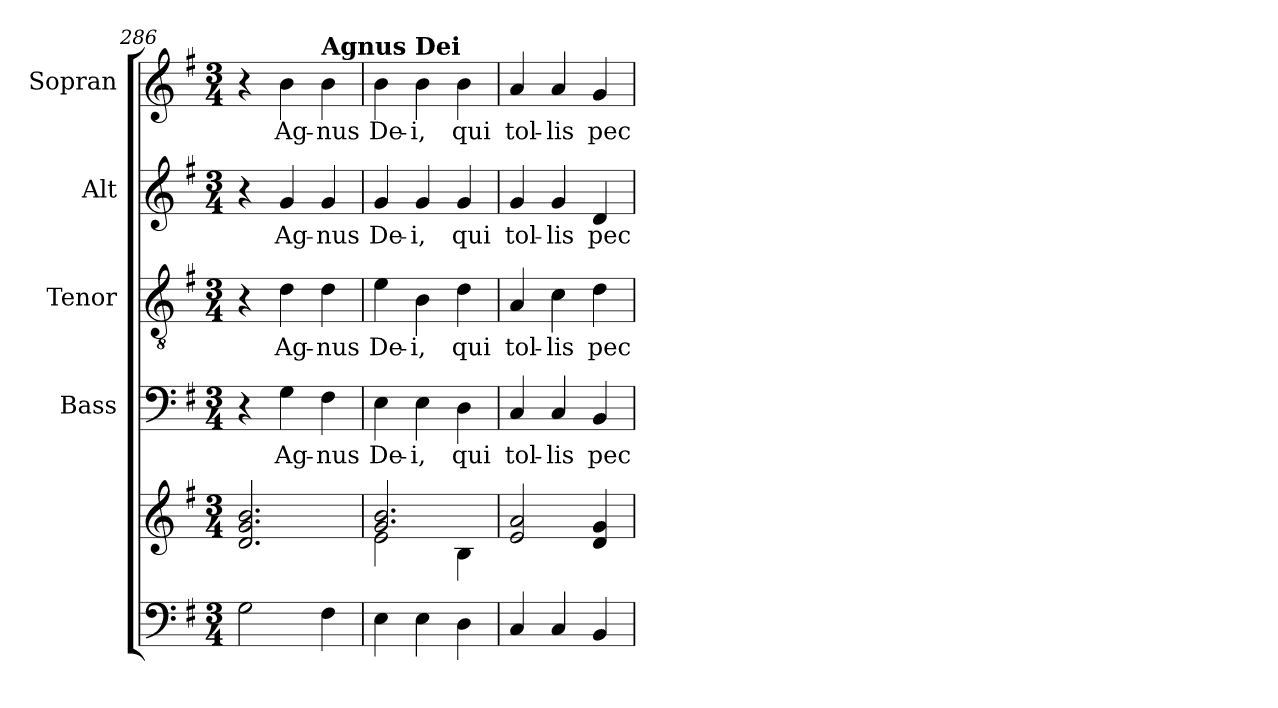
**kern	**kern	**kern	**text	**kern	**text	**kern	**text	**kern	**text
*part5	*part5	*part4	*part4	*part3	*part3	*part2	*part2	*part1	*part1
*staff6	*staff5	*staff4	*staff4	*staff3	*staff3	*staff2	*staff2	*staff1	*staff1
*	*	*I"Bass	*	*I"Tenor	*	*I"Alt	*	*I"Sopran	*
*	*	*I'B.	*	*I'T.	*	*I'A.	*	*I'S.	*
!!LO:PB:g=z
*clefF4	*clefG2	*clefF4	*	*clefGv2	*	*clefG2	*	*clefG2	*
*k[f#]	*k[f#]	*k[f#]	*	*k[f#]	*	*k[f#]	*	*k[f#]	*
*G:	*G:	*G:	*	*G:	*	*G:	*	*G:	*
*M3/4	*M3/4	*M3/4	*	*M3/4	*	*M3/4	*	*M3/4	*
=286	=286	=286	=286	=286	=286	=286	=286	=286	=286
2G\	2.d/ 2.g/ 2.b/	4r	.	4r	.	4r	.	4r	.
!	!	!	!LO:LY:b	!	!LO:LY:b	!	!LO:LY:b	!	!LO:LY:b
.	.	4G\	Ag-	4d\	Ag-	4g/	Ag-	4b\	Ag-
!	!	!	!	!	!	!	!	!LO:TX:a:B:t=Agnus Dei	!
!	!	!	!LO:LY:b	!	!LO:LY:b	!	!LO:LY:b	!	!LO:LY:b
4F#\	.	4F#\	-nus	4d\	-nus	4g/	-nus	4b\	-nus
=287	=287	=287	=287	=287	=287	=287	=287	=287	=287
*	*^	*	*	*	*	*	*	*	*
!	!	!	!	!LO:LY:b	!	!LO:LY:b	!	!LO:LY:b	!	!LO:LY:b
4E\	2.g/ 2.b/	2e\	4E\	De-	4e\	De-	4g/	De-	4b\	De-
!	!	!	!	!LO:LY:b	!	!LO:LY:b	!	!LO:LY:b	!	!LO:LY:b
4E\	.	.	4E\	-i,	4B\	-i,	4g/	-i,	4b\	-i,
!	!	!	!	!LO:LY:b	!	!LO:LY:b	!	!LO:LY:b	!	!LO:LY:b
4D\	.	4B\	4D\	qui	4d\	qui	4g/	qui	4b\	qui
=288	=288	=288	=288	=288	=288	=288	=288	=288	=288	=288
!	!	!	!	!LO:LY:b	!	!LO:LY:b	!	!LO:LY:b	!	!LO:LY:b
*	*v	*v	*	*	*	*	*	*	*	*
4C/	2e/ 2a/	4C/	tol-	4A/	tol-	4g/	tol-	4a/	tol-
!	!	!	!LO:LY:b	!	!LO:LY:b	!	!LO:LY:b	!	!LO:LY:b
4C/	.	4C/	-lis	4c\	-lis	4g/	-lis	4a/	-lis
!	!	!	!LO:LY:b	!	!LO:LY:b	!	!LO:LY:b	!	!LO:LY:b
4BB/	4d/ 4g/	4BB/	pec-	4d\	pec-	4d/	pec-	4g/	pec-
=	=	=	=	=	=	=	=	=	=
*-	*-	*-	*-	*-	*-	*-	*-	*-	*-
